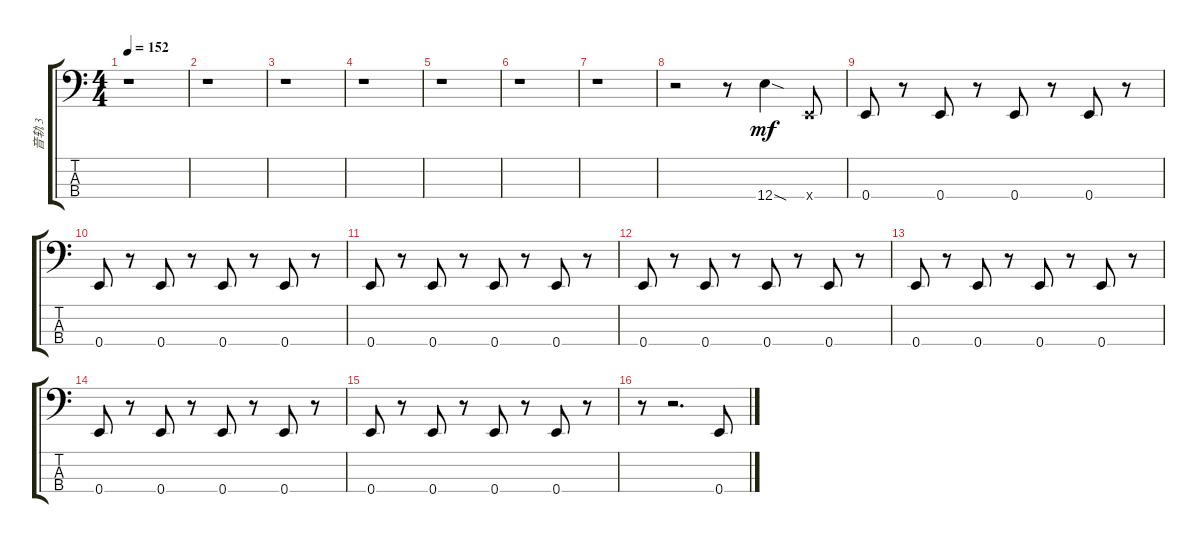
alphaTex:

\track ("音轨 3" "音轨 3") {instrument electricbassfinger}
\staff {score tabs}
\tuning (G2 D2 A1 E1) {hide}
\ts (4 4)
\tempo 152
\clef f4
\ks c
r.1{dy mf instrument electricbassfinger} |
r.1 |
r.1 |
r.1 |
r.1 |
r.1 |
r.1 |
r.2 r.8 12.4{sod}.4 0.4{x}.8 |
0.4.8 r.8 0.4.8 r.8 0.4.8 r.8 0.4.8 r.8 |
0.4.8 r.8 0.4.8 r.8 0.4.8 r.8 0.4.8 r.8 |
0.4.8 r.8 0.4.8 r.8 0.4.8 r.8 0.4.8 r.8 |
0.4.8 r.8 0.4.8 r.8 0.4.8 r.8 0.4.8 r.8 |
0.4.8 r.8 0.4.8 r.8 0.4.8 r.8 0.4.8 r.8 |
0.4.8 r.8 0.4.8 r.8 0.4.8 r.8 0.4.8 r.8 |
0.4.8 r.8 0.4.8 r.8 0.4.8 r.8 0.4.8 r.8 |
r.8 r.2{d} 0.4.8
